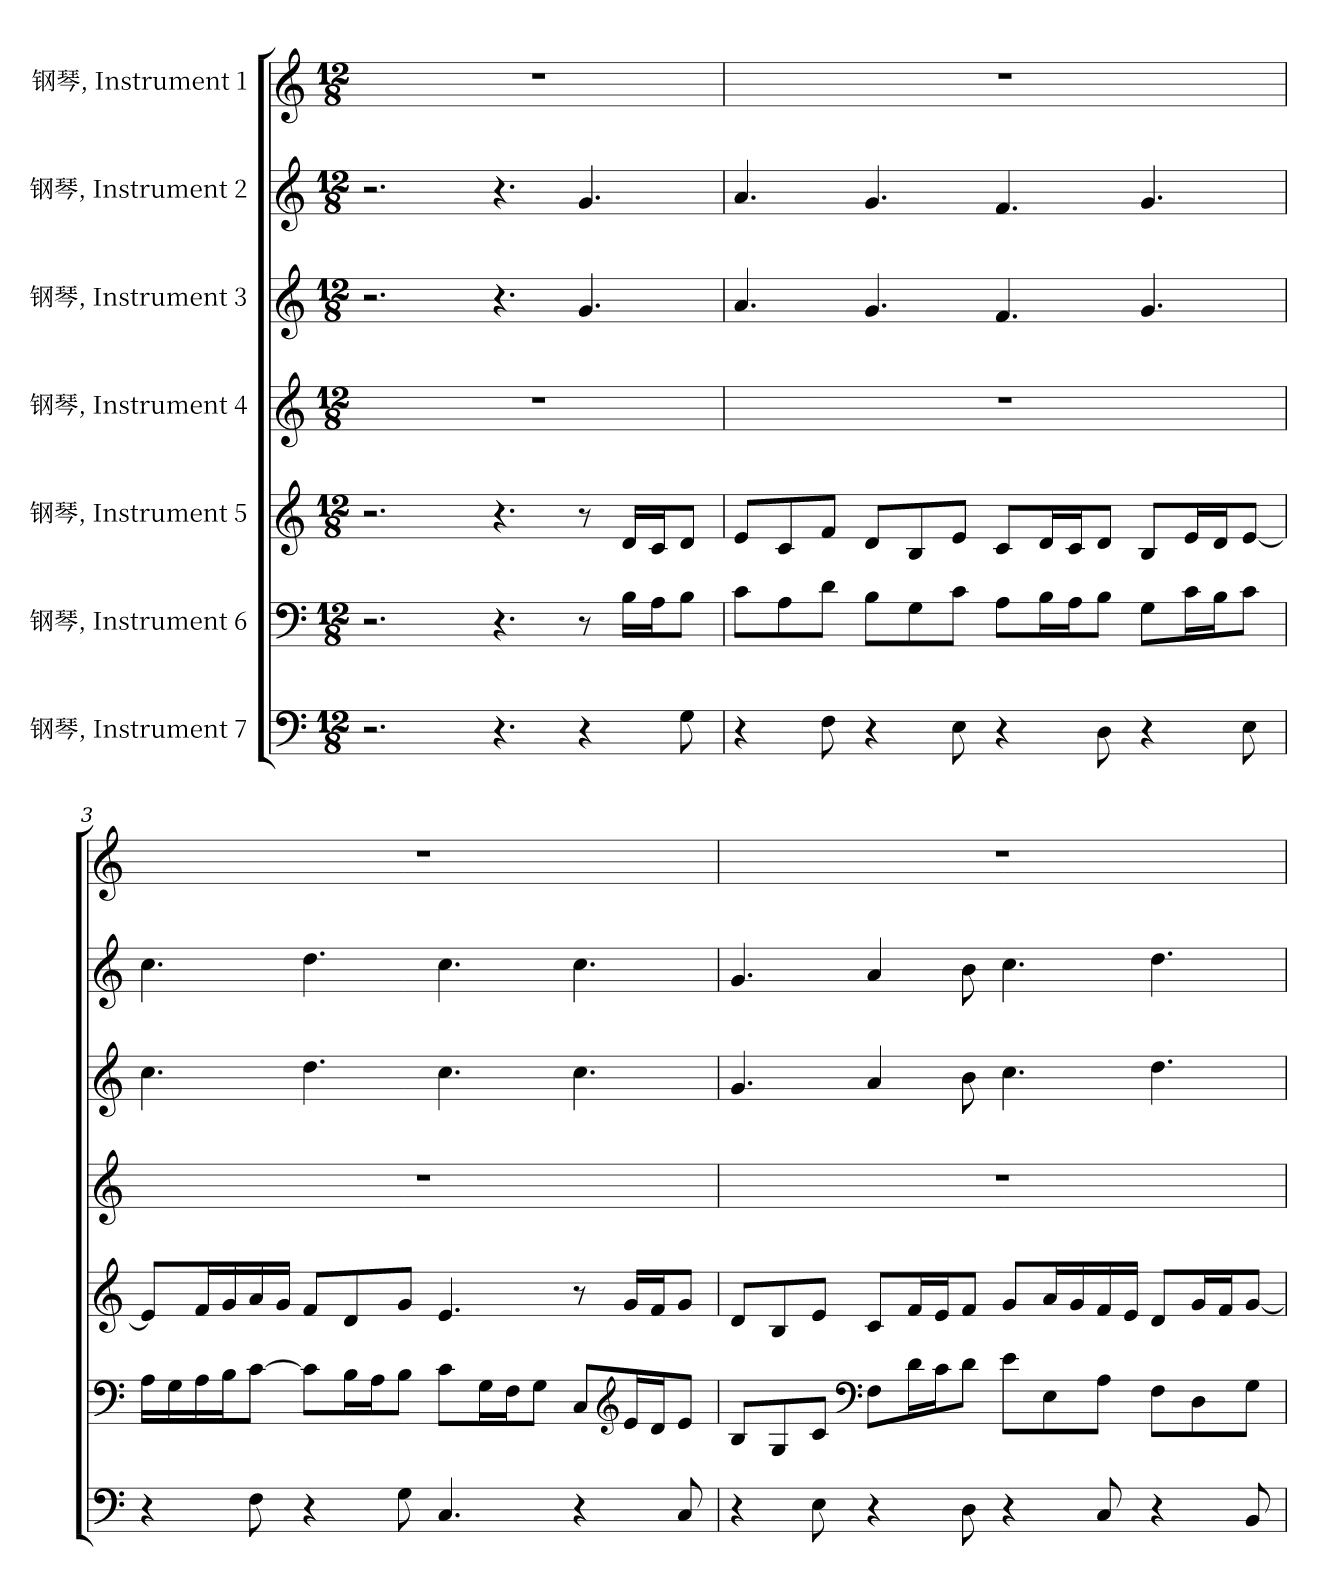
**kern	**kern	**kern	**kern	**kern	**kern	**kern
*part7	*part6	*part5	*part4	*part3	*part2	*part1
*staff7	*staff6	*staff5	*staff4	*staff3	*staff2	*staff1
*I"钢琴, Instrument 7	*I"钢琴, Instrument 6	*I"钢琴, Instrument 5	*I"钢琴, Instrument 4	*I"钢琴, Instrument 3	*I"钢琴, Instrument 2	*I"钢琴, Instrument 1
*clefF4	*clefF4	*clefG2	*clefG2	*clefG2	*clefG2	*clefG2
*k[]	*k[]	*k[]	*k[]	*k[]	*k[]	*k[]
*M12/8	*M12/8	*M12/8	*M12/8	*M12/8	*M12/8	*M12/8
*MM75	*MM75	*MM75	*MM75	*MM75	*MM75	*MM75
=1	=1	=1	=1	=1	=1	=1
2.r	2.r	2.r	1.r	2.r	2.r	1.r
4.r	4.r	4.r	.	4.r	4.r	.
4r	8r	8r	.	4.g/	4.g/	.
.	16B\LL	16d/LL	.	.	.	.
.	16A\J	16c/J	.	.	.	.
8G\	8B\J	8d/J	.	.	.	.
=2	=2	=2	=2	=2	=2	=2
4r	8c\L	8e/L	1.r	4.a/	4.a/	1.r
.	8A\	8c/	.	.	.	.
8F\	8d\J	8f/J	.	.	.	.
4r	8B\L	8d/L	.	4.g/	4.g/	.
.	8G\	8B/	.	.	.	.
8E\	8c\J	8e/J	.	.	.	.
4r	8A\L	8c/L	.	4.f/	4.f/	.
.	16B\L	16d/L	.	.	.	.
.	16A\J	16c/J	.	.	.	.
8D\	8B\J	8d/J	.	.	.	.
4r	8G\L	8B/L	.	4.g/	4.g/	.
.	16c\L	16e/L	.	.	.	.
.	16B\J	16d/J	.	.	.	.
8E\	8c\J	[8e/J	.	.	.	.
!!LO:PB:g=z
=3	=3	=3	=3	=3	=3	=3
4r	16A\LL	8e/L]	1.r	4.cc\	4.cc\	1.r
.	16G\	.	.	.	.	.
.	16A\	16f/L	.	.	.	.
.	16B\J	16g/	.	.	.	.
8F\	[8c\J	16a/	.	.	.	.
.	.	16g/JJ	.	.	.	.
4r	8c\L]	8f/L	.	4.dd\	4.dd\	.
.	16B\L	8d/	.	.	.	.
.	16A\J	.	.	.	.	.
8G\	8B\J	8g/J	.	.	.	.
4.C/	8c\L	4.e/	.	4.cc\	4.cc\	.
.	16G\L	.	.	.	.	.
.	16F\J	.	.	.	.	.
.	8G\J	.	.	.	.	.
4r	8C/L	8r	.	4.cc\	4.cc\	.
*	*clefG2	*	*	*	*	*
.	16e/L	16g/LL	.	.	.	.
.	16d/J	16f/J	.	.	.	.
8C/	8e/J	8g/J	.	.	.	.
=4	=4	=4	=4	=4	=4	=4
4r	8B/L	8d/L	1.r	4.g/	4.g/	1.r
.	8G/	8B/	.	.	.	.
8E\	8c/J	8e/J	.	.	.	.
*	*clefF4	*	*	*	*	*
4r	8F\L	8c/L	.	4a/	4a/	.
.	16d\L	16f/L	.	.	.	.
.	16c\J	16e/J	.	.	.	.
8D\	8d\J	8f/J	.	8b\	8b\	.
4r	8e\L	8g/L	.	4.cc\	4.cc\	.
.	8E\	16a/L	.	.	.	.
.	.	16g/	.	.	.	.
8C/	8A\J	16f/	.	.	.	.
.	.	16e/JJ	.	.	.	.
4r	8F\L	8d/L	.	4.dd\	4.dd\	.
.	8D\	16g/L	.	.	.	.
.	.	16f/J	.	.	.	.
8BB/	8G\J	[8g/J	.	.	.	.
=	=	=	=	=	=	=
*-	*-	*-	*-	*-	*-	*-
